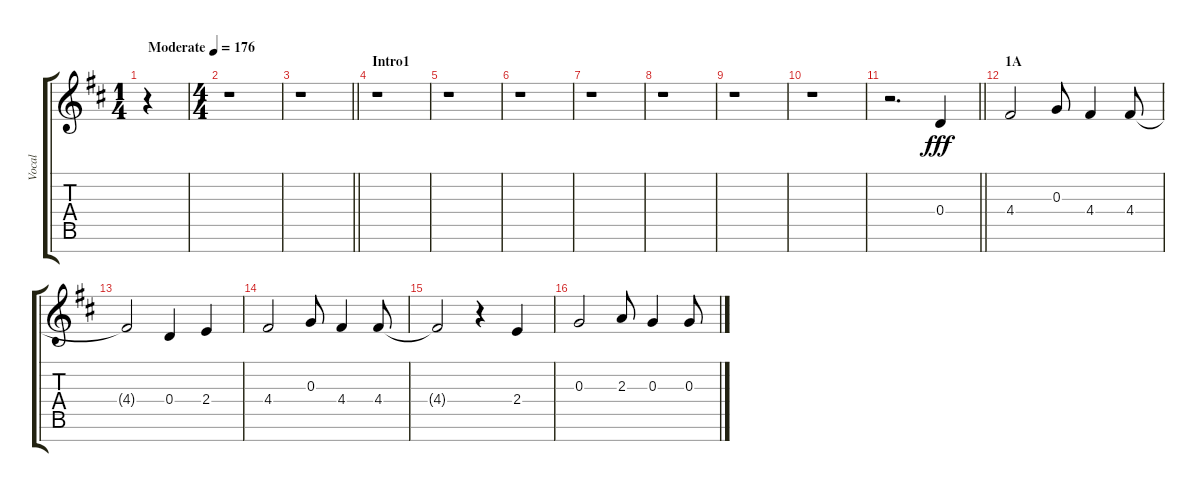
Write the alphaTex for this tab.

\track ("Vocal" "Vocal") {instrument voiceoohs}
\staff {score tabs}
\tuning (E5 B4 G4 D4 A3 E3 B2) {hide}
\ts (1 4)
\tempo (176 "Moderate")
\clef g2
\ks d
r.4{dy fff instrument voiceoohs} |
\ts (4 4)
r.1 |
\barLineRight lightlight
r.1 |
\section ("" "Intro1")
r.1 |
r.1 |
r.1 |
r.1 |
r.1 |
r.1 |
r.1 |
\barLineRight lightlight
r.2{d} 0.4.4 |
\section ("" "1A")
4.4.2 0.3.8 4.4.4 4.4.8 |
4.4{t}.2 0.4.4 2.4.4 |
4.4.2 0.3.8 4.4.4 4.4.8 |
4.4{t}.2 r.4 2.4.4 |
0.3.2 2.3.8 0.3.4 0.3.8
